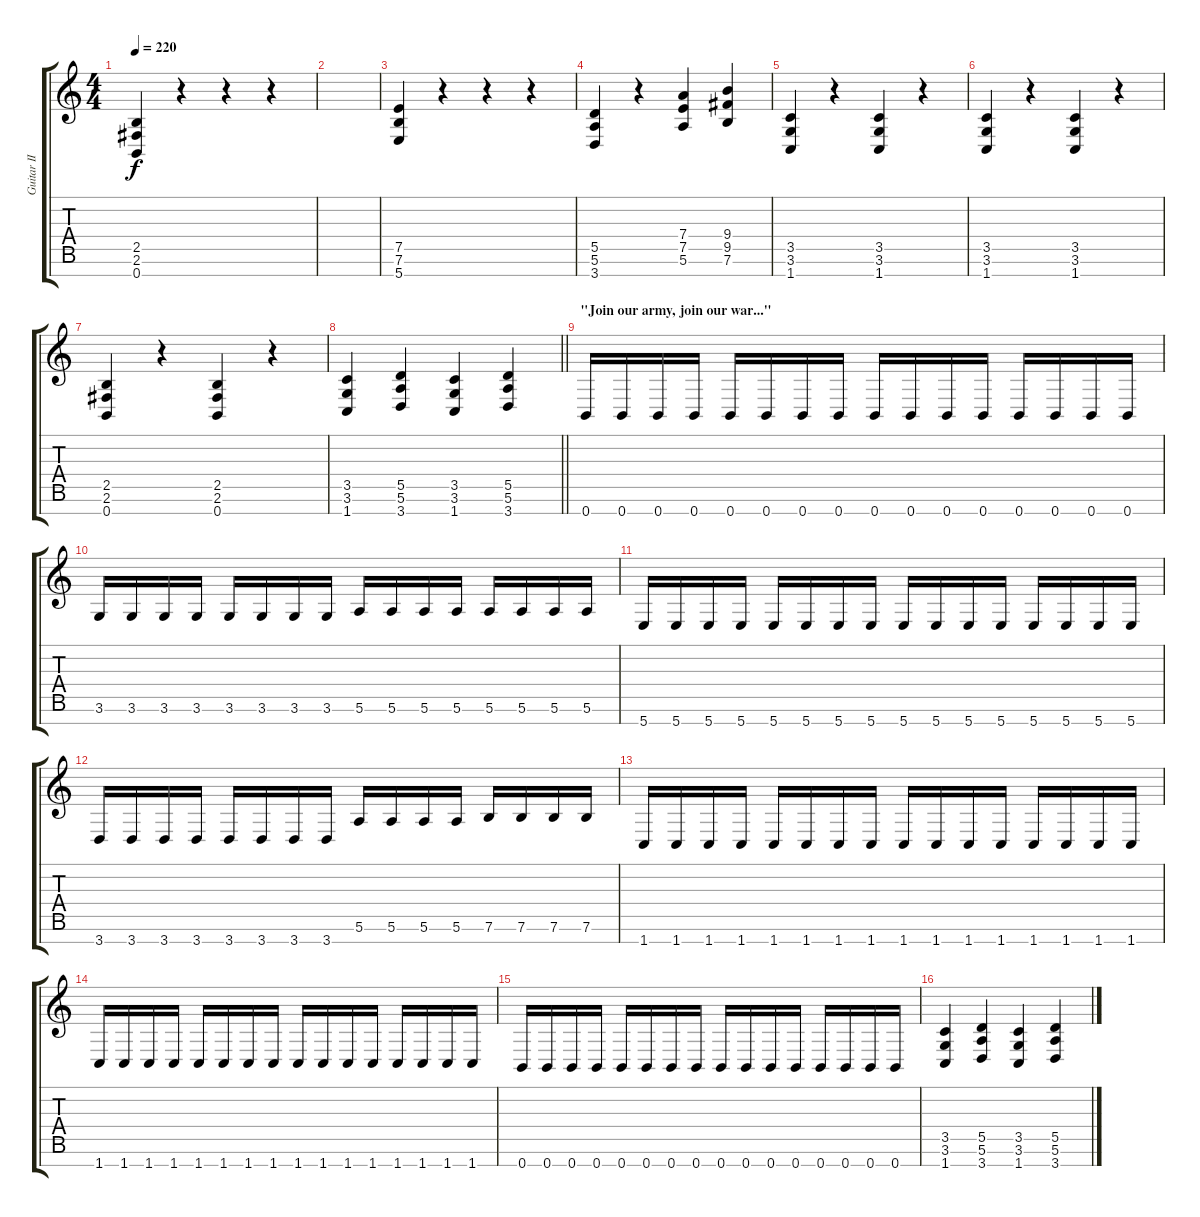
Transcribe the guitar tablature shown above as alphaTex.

\track ("Guitar II" "Guitar II") {instrument distortionguitar}
\staff {score tabs}
\tuning (E4 B3 G3 D3 A2 E2 B1) {hide}
\ts (4 4)
\section ("" "")
\tempo 220
\clef g2
\ks c
(2.5 2.6 0.7).4{dy f} r.4 r.4 r.4 |
|
(7.5 7.6 5.7).4 r.4 r.4 r.4 |
(5.5 5.6 3.7).4 r.4 (7.4 7.5 5.6).4 (9.4 9.5 7.6).4 |
(3.5 3.6 1.7).4 r.4 (3.5 3.6 1.7).4 r.4 |
(3.5 3.6 1.7).4 r.4 (3.5 3.6 1.7).4 r.4 |
(2.5 2.6 0.7).4 r.4 (2.5 2.6 0.7).4 r.4 |
\barLineRight lightlight
(3.5 3.6 1.7).4 (5.5 5.6 3.7).4 (3.5 3.6 1.7).4 (5.5 5.6 3.7).4 |
\section ("" "\"Join our army, join our war...\"")
0.7.16 0.7.16 0.7.16 0.7.16 0.7.16 0.7.16 0.7.16 0.7.16 0.7.16 0.7.16 0.7.16 0.7.16 0.7.16 0.7.16 0.7.16 0.7.16 |
3.6.16 3.6.16 3.6.16 3.6.16 3.6.16 3.6.16 3.6.16 3.6.16 5.6.16 5.6.16 5.6.16 5.6.16 5.6.16 5.6.16 5.6.16 5.6.16 |
5.7.16 5.7.16 5.7.16 5.7.16 5.7.16 5.7.16 5.7.16 5.7.16 5.7.16 5.7.16 5.7.16 5.7.16 5.7.16 5.7.16 5.7.16 5.7.16 |
3.7.16 3.7.16 3.7.16 3.7.16 3.7.16 3.7.16 3.7.16 3.7.16 5.6.16 5.6.16 5.6.16 5.6.16 7.6.16 7.6.16 7.6.16 7.6.16 |
1.7.16 1.7.16 1.7.16 1.7.16 1.7.16 1.7.16 1.7.16 1.7.16 1.7.16 1.7.16 1.7.16 1.7.16 1.7.16 1.7.16 1.7.16 1.7.16 |
1.7.16 1.7.16 1.7.16 1.7.16 1.7.16 1.7.16 1.7.16 1.7.16 1.7.16 1.7.16 1.7.16 1.7.16 1.7.16 1.7.16 1.7.16 1.7.16 |
0.7.16 0.7.16 0.7.16 0.7.16 0.7.16 0.7.16 0.7.16 0.7.16 0.7.16 0.7.16 0.7.16 0.7.16 0.7.16 0.7.16 0.7.16 0.7.16 |
(3.5 3.6 1.7).4 (5.5 5.6 3.7).4 (3.5 3.6 1.7).4 (5.5 5.6 3.7).4
